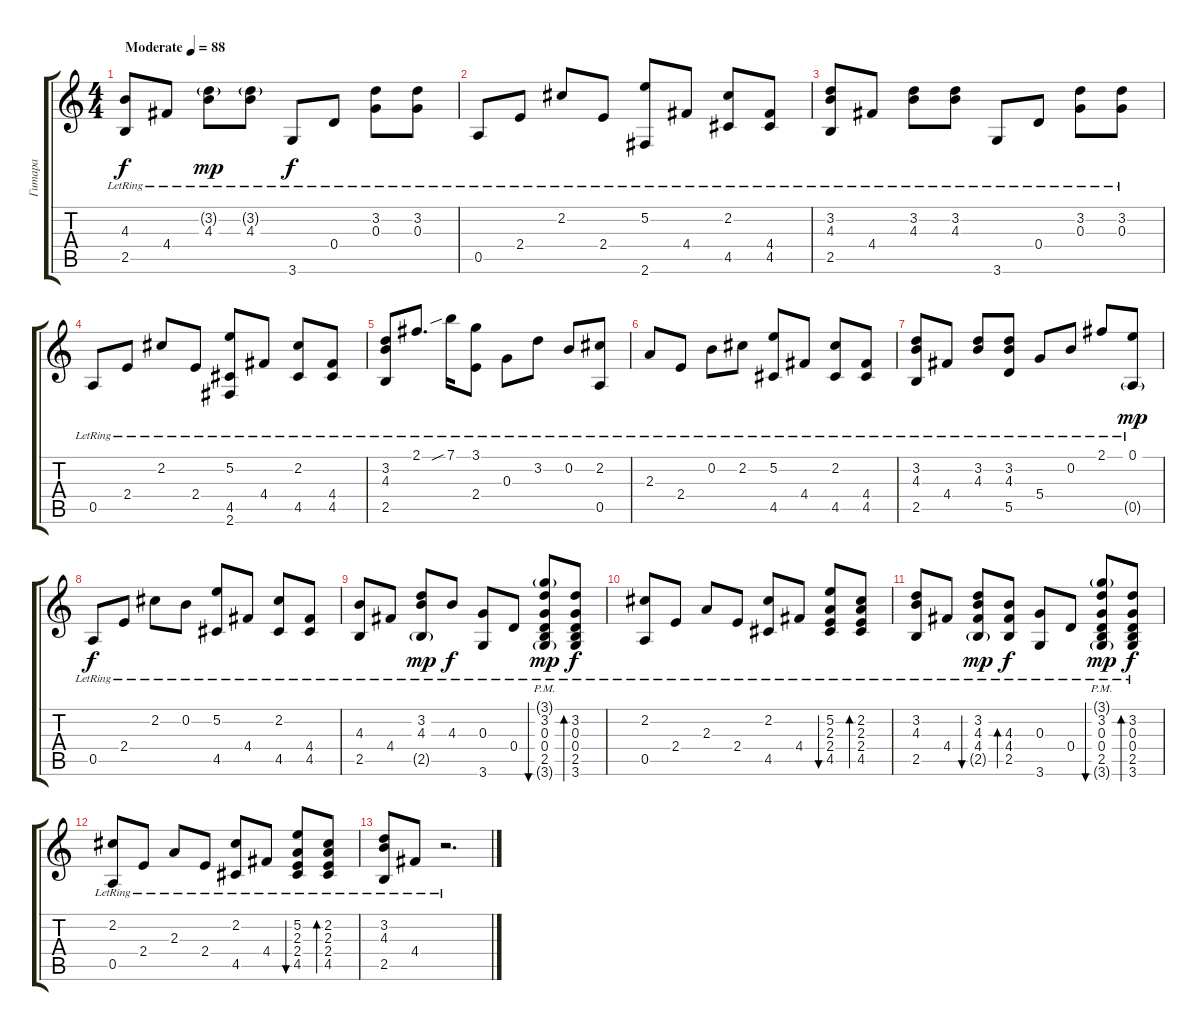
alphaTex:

\track ("Гитара" "Гитара") {instrument acousticguitarsteel}
\staff {score tabs}
\tuning (E4 B3 G3 D3 A2 E2) {hide}
\ts (4 4)
\tempo (88 "Moderate")
\clef g2
\ks c
(4.3{lr} 2.5{lr}).8{dy f instrument acousticguitarsteel} 4.4{lr}.8 (3.2{g lr} 4.3{lr}).8{dy mp} (3.2{g lr} 4.3{lr}).8 3.6{lr}.8{dy f} 0.4{lr}.8 (3.2{lr} 0.3).8 (3.2{lr} 0.3{lr}).8 |
0.5{lr}.8 2.4{lr}.8 2.2{lr}.8 2.4{lr}.8 (5.2{lr} 2.6).8 4.4{lr}.8 (2.2{lr} 4.5{lr}).8 (4.4{lr} 4.5{lr}).8 |
(3.2{lr} 4.3{lr} 2.5{lr}).8 4.4{lr}.8 (3.2 4.3{lr}).8 (3.2{lr} 4.3{lr}).8 3.6{lr}.8 0.4{lr}.8 (3.2{lr} 0.3{lr}).8 (3.2{lr} 0.3{lr}).8 |
0.5{lr}.8 2.4{lr}.8 2.2{lr}.8 2.4{lr}.8 (5.2{lr} 4.5 2.6).8 4.4{lr}.8 (2.2{lr} 4.5{lr}).8 (4.4{lr} 4.5{lr}).8 |
(3.2{lr} 4.3{lr} 2.5{lr}).8 2.1{lr}.8{d} 7.1{sib lr}.16 (3.1{lr} 2.4{lr}).8 0.3{lr}.8 3.2{lr}.8 0.2{lr}.8 (2.2{lr} 0.5{lr}).8 |
2.3{lr}.8 2.4{lr}.8 0.2{lr}.8 2.2{lr}.8 (5.2{lr} 4.5{lr}).8 4.4{lr}.8 (2.2{lr} 4.5{lr}).8 (4.4{lr} 4.5{lr}).8 |
(3.2{lr} 4.3{lr} 2.5{lr}).8 4.4{lr}.8 (3.2{lr} 4.3{lr}).8 (3.2{lr} 4.3{lr} 5.5{lr}).8 5.4{lr}.8 0.2{lr}.8 2.1{lr}.8 (0.1{lr} 0.5{g lr}).8{dy mp} |
0.5{lr}.8{dy f} 2.4{lr}.8 2.2{lr}.8 0.2{lr}.8 (5.2{lr} 4.5{lr}).8 4.4{lr}.8 (2.2{lr} 4.5{lr}).8 (4.4{lr} 4.5{lr}).8 |
(4.3{lr} 2.5{lr}).8 4.4{lr}.8 (3.2{lr} 4.3{lr} 2.5{g lr}).8{dy mp} 4.3{lr}.8{dy f} (0.3{lr} 3.6{lr}).8 0.4{lr}.8 (3.1{g lr} 3.2{pm lr} 0.3{lr} 0.4{lr} 2.5{lr} 3.6{g}).8{bu 60 dy mp volume 1} (3.2{lr} 0.3{lr} 0.4{lr} 2.5{lr} 3.6{lr}).8{bd 30 dy f} |
(2.2{lr} 0.5{lr}).8 2.4{lr}.8 2.3{lr}.8 2.4{lr}.8 (2.2{lr} 4.5{lr}).8 4.4{lr}.8 (5.2{lr} 2.3{lr} 2.4{lr} 4.5{lr}).8{bu 60} (2.2{lr} 2.3{lr} 2.4{lr} 4.5{lr}).8{bd 30} |
(3.2{lr} 4.3{lr} 2.5{lr}).8 4.4{lr}.8 (3.2{lr} 4.3{lr} 4.4{lr} 2.5{g lr}).8{bu 60 dy mp} (4.3{lr} 4.4{lr} 2.5{lr}).8{bd 60 dy f} (0.3{lr} 3.6{lr}).8 0.4{lr}.8 (3.1{g lr} 3.2{pm lr} 0.3{lr} 0.4{lr} 2.5{lr} 3.6{g lr}).8{bu 60 dy mp} (3.2{lr} 0.3{lr} 0.4{lr} 2.5{lr} 3.6{lr}).8{bd 30 dy f} |
(2.2{lr} 0.5{lr}).8 2.4{lr}.8 2.3{lr}.8 2.4{lr}.8 (2.2{lr} 4.5{lr}).8 4.4{lr}.8 (5.2{lr} 2.3{lr} 2.4{lr} 4.5{lr}).8{bu 60} (2.2{lr} 2.3{lr} 2.4{lr} 4.5{lr}).8{bd 30} |
(3.2{lr} 4.3{lr} 2.5{lr}).8 4.4{lr}.8 r.2{d}
